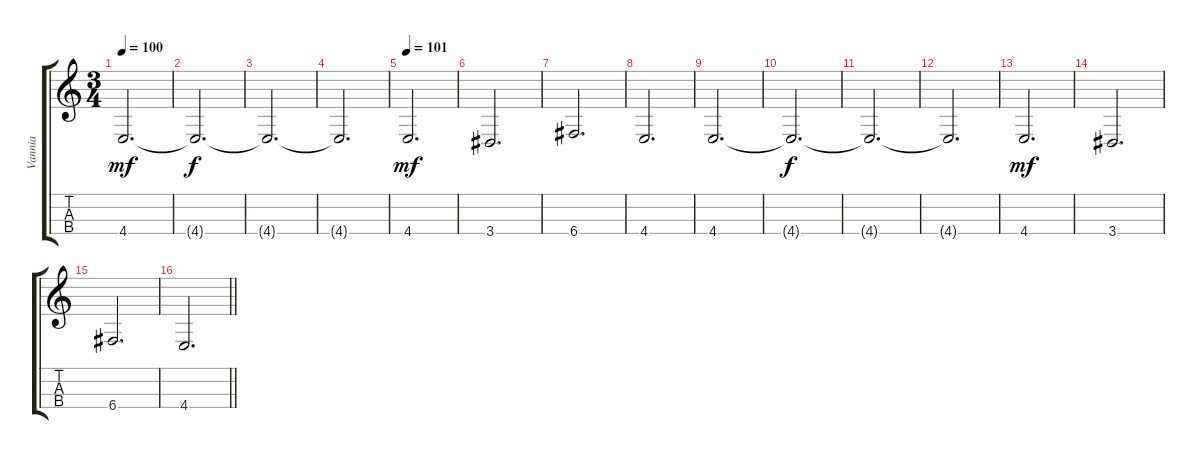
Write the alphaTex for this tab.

\track ("Vannia" "Vannia") {instrument viola}
\staff {score tabs}
\tuning (A4 D4 G3 C3) {hide}
\ts (3 4)
\tempo 100
\clef g2
\ks c
4.4.2{d dy mf} |
4.4{t}.2{d dy f} |
4.4{t}.2{d} |
4.4{t}.2{d volume 3} |
\tempo 101
4.4.2{d dy mf volume 7} |
3.4.2{d} |
6.4.2{d} |
4.4.2{d} |
4.4.2{d} |
4.4{t}.2{d dy f} |
4.4{t}.2{d} |
4.4{t}.2{d volume 3} |
4.4.2{d dy mf volume 7} |
3.4.2{d} |
6.4.2{d} |
\barLineRight lightlight
4.4.2{d}
